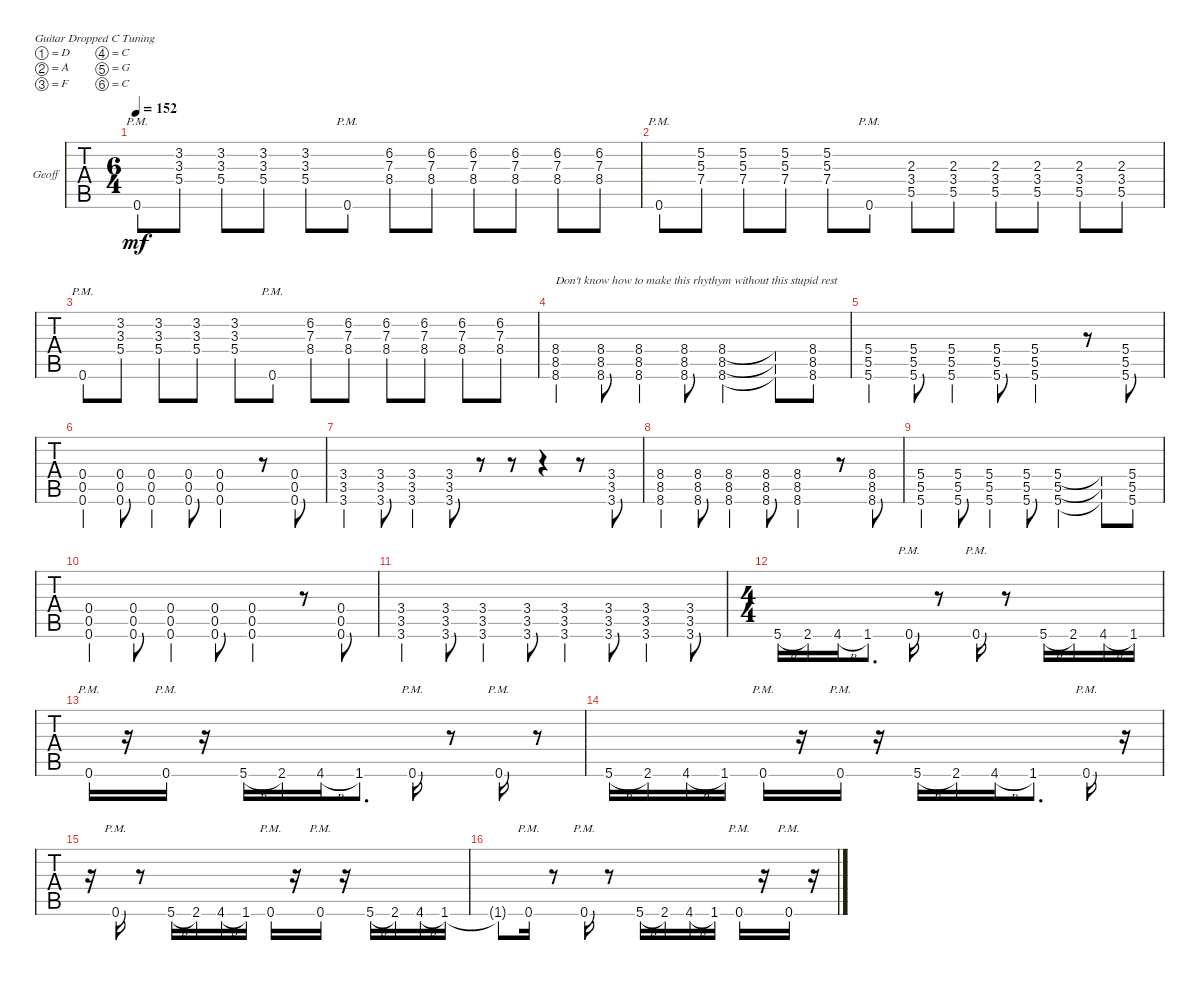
\defaultSystemsLayout 4
\bracketExtendMode groupsimilarinstruments
\firstSystemTrackNameOrientation horizontal
\otherSystemsTrackNameOrientation horizontal
\track ("Geoff" "Geoff") {instrument acousticguitarsteel}
\staff {tabs}
\tuning (D4 A3 F3 C3 G2 C2)
\ts (6 4)
\tempo 152
\clef g2
\ks c
0.6{pm}.8{dy mf} (5.4 3.3 3.2).8 (5.4 3.2 3.3).8 (5.4 3.2 3.3).8 (5.4 3.2 3.3).8 0.6{pm}.8 (8.4 7.3 6.2).8 (8.4 7.3 6.2).8 (8.4 7.3 6.2).8 (8.4 7.3 6.2).8 (8.4 7.3 6.2).8 (8.4 7.3 6.2).8 |
0.6{pm}.8 (7.4 5.3 5.2).8 (7.4 5.3 5.2).8 (7.4 5.3 5.2).8 (7.4 5.3 5.2).8 0.6{pm}.8 (5.5 3.4 2.3).8 (5.5 3.4 2.3).8 (5.5 3.4 2.3).8 (5.5 3.4 2.3).8 (5.5 3.4 2.3).8 (5.5 3.4 2.3).8 |
0.6{pm}.8 (5.4 3.3 3.2).8 (5.4 3.2 3.3).8 (5.4 3.2 3.3).8 (5.4 3.2 3.3).8 0.6{pm}.8 (8.4 7.3 6.2).8 (8.4 7.3 6.2).8 (8.4 7.3 6.2).8 (8.4 7.3 6.2).8 (8.4 7.3 6.2).8 (8.4 7.3 6.2).8 |
(8.6 8.5 8.4).4{txt "Don't know how to make this rhythym without this stupid rest"} (8.6 8.5 8.4).8 (8.6 8.5 8.4).4 (8.6 8.5 8.4).8 (8.6 8.5 8.4).2 (8.4{t} 8.5{t} 8.6{t}).8 (8.6 8.5 8.4).8 |
(5.6 5.5 5.4).4 (5.6 5.5 5.4).8 (5.6 5.5 5.4).4 (5.6 5.5 5.4).8 (5.6 5.5 5.4).2 r.8 (5.6 5.5 5.4).8 |
(0.5 0.4 0.6).4 (0.5 0.4 0.6).8 (0.5 0.4 0.6).4 (0.5 0.4 0.6).8 (0.5 0.4 0.6).2 r.8 (0.5 0.4 0.6).8 |
(3.5 3.4 3.6).4 (3.5 3.4 3.6).8 (3.5 3.4 3.6).4 (3.5 3.4 3.6).8 r.8 r.8 r.4 r.8 (3.6 3.5 3.4).8 |
(8.6 8.5 8.4).4 (8.6 8.5 8.4).8 (8.6 8.5 8.4).4 (8.6 8.5 8.4).8 (8.6 8.5 8.4).2 r.8 (8.6 8.5 8.4).8 |
(5.6 5.5 5.4).4 (5.6 5.5 5.4).8 (5.6 5.5 5.4).4 (5.6 5.5 5.4).8 (5.6 5.5 5.4).2 (5.6{t} 5.5{t} 5.4{t}).8 (5.6 5.5 5.4).8 |
(0.5 0.4 0.6).4 (0.5 0.4 0.6).8 (0.5 0.4 0.6).4 (0.5 0.4 0.6).8 (0.5 0.4 0.6).2 r.8 (0.5 0.4 0.6).8 |
(3.5 3.4 3.6).4 (3.5 3.4 3.6).8 (3.5 3.4 3.6).4 (3.5 3.4 3.6).8 (3.5 3.4 3.6).4 (3.5 3.4 3.6).8 (3.5 3.4 3.6).4 (3.5 3.4 3.6).8 |
\ts (4 4)
5.6{h}.16 2.6.16 4.6{h}.16 1.6.8{d} 0.6{pm}.16 r.8 0.6{pm}.16 r.8 5.6{h}.16 2.6.16 4.6{h}.16 1.6.16 |
0.6{pm}.16 r.16 0.6{pm}.16 r.16 5.6{h}.16 2.6.16 4.6{h}.16 1.6.8{d} 0.6{pm}.16 r.8 0.6{pm}.16 r.8 |
5.6{h}.16 2.6.16 4.6{h}.16 1.6.16 0.6{pm}.16 r.16 0.6{pm}.16 r.16 5.6{h}.16 2.6.16 4.6{h}.16 1.6.8{d} 0.6{pm}.16 r.16 |
r.16 0.6{pm}.16 r.8 5.6{h}.16 2.6.16 4.6{h}.16 1.6.16 0.6{pm}.16 r.16 0.6{pm}.16 r.16 5.6{h}.16 2.6.16 4.6{h}.16 1.6.16 |
1.6{t}.8 0.6{pm}.16 r.8 0.6{pm}.16 r.8 5.6{h}.16 2.6.16 4.6{h}.16 1.6.16 0.6{pm}.16 r.16 0.6{pm}.16 r.16
